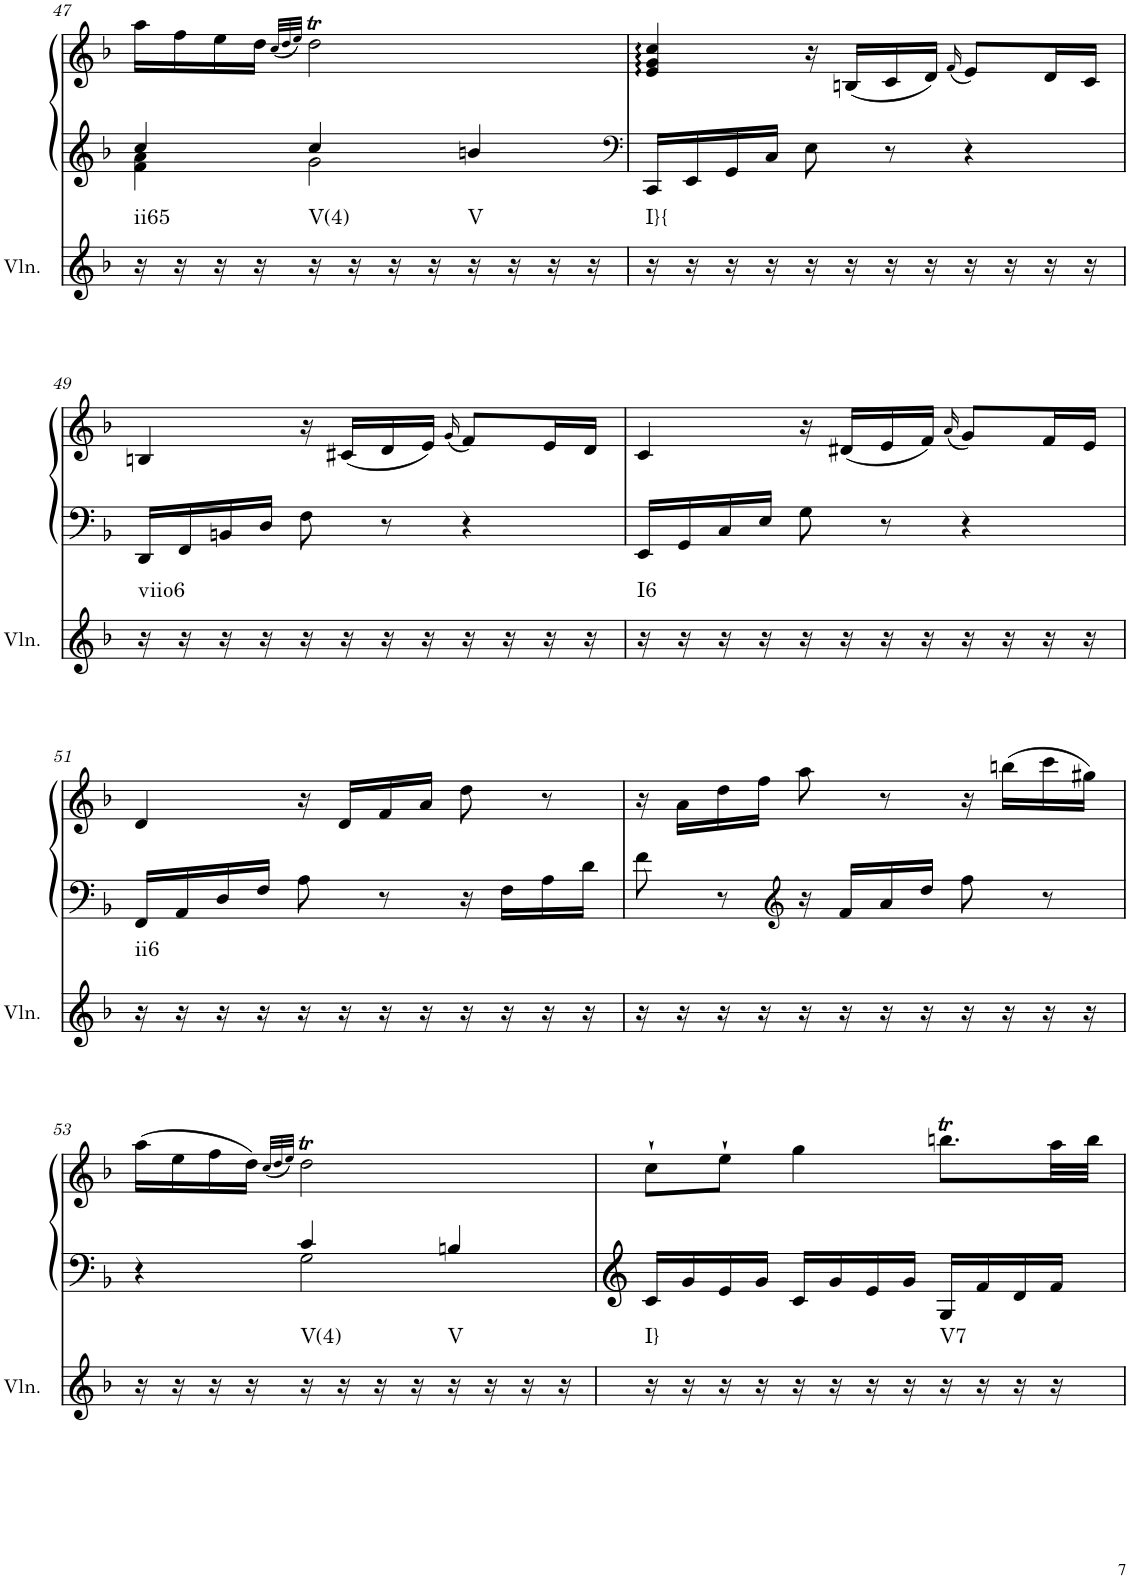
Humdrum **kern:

**kern	**harte	**kern	**kern
*part2	*part2	*part1	*part1
*staff3	*	*staff2	*staff1
*I"Violin	*	*I"Klavier linke Hand	*
*I'Vln.	*	*	*
!!LO:PB:g=z
*clefG2	*	*clefF4	*clefG2
*k[b-]	*	*k[b-]	*k[b-]
*M3/4	*	*M3/4	*M3/4
=47	=47	=47	=47
*	*	*^	*
!	!LO:H:kt=ii65	!	!	!
16r	N	4cc/	4f\ 4a\	16aa\LL
16r	.	.	.	16ff\
16r	.	.	.	16ee\
16r	.	.	.	16dd\JJ
.	.	.	.	(32qcc/LLL
.	.	.	.	32qdd/
.	.	.	.	32qee/JJJ)
!	!LO:H:kt=V(4)	!	!	!
16r	N	4cc/	2g\	2ddT\
16r	.	.	.	.
16r	.	.	.	.
16r	.	.	.	.
!	!LO:H:kt=V	!	!	!
16r	N	4bn/	.	.
16r	.	.	.	.
16r	.	.	.	.
16r	.	.	.	.
*	*	*v	*v	*
=48	=48	=48	=48
*	*	*clefF4	*
!	!LO:H:kt=I}{	!	!
16r	N	16CC/LL	4e/ 4g/ 4cc/
16r	.	16EE/	.
16r	.	16GG/	.
16r	.	16C/JJ	.
16r	.	8E\	16r
16r	.	.	(16Bn/LL
16r	.	8r	16c/
16r	.	.	16d/JJ)
.	.	.	(16qf/
16r	.	4r	8e/L)
16r	.	.	.
16r	.	.	16d/L
16r	.	.	16c/JJ
!!LO:LB:g=z
=49	=49	=49	=49
!	!LO:H:kt=viio6	!	!
16r	N	16DD/LL	4Bn/
16r	.	16FF/	.
16r	.	16BBn/	.
16r	.	16D/JJ	.
16r	.	8F\	16r
16r	.	.	(16c#X/LL
16r	.	8r	16d/
16r	.	.	16e/JJ)
.	.	.	(16qg/
16r	.	4r	8f/L)
16r	.	.	.
16r	.	.	16e/L
16r	.	.	16d/JJ
=50	=50	=50	=50
!	!LO:H:kt=I6	!	!
16r	N	16EE/LL	4c/
16r	.	16GG/	.
16r	.	16C/	.
16r	.	16E/JJ	.
16r	.	8G\	16r
16r	.	.	(16d#X/LL
16r	.	8r	16e/
16r	.	.	16f/JJ)
.	.	.	(16qa/
16r	.	4r	8g/L)
16r	.	.	.
16r	.	.	16f/L
16r	.	.	16e/JJ
!!LO:LB:g=z
=51	=51	=51	=51
!	!LO:H:kt=ii6	!	!
16r	N	16FF/LL	4d/
16r	.	16AA/	.
16r	.	16D/	.
16r	.	16F/JJ	.
16r	.	8A\	16r
16r	.	.	16d/LL
16r	.	8r	16f/
16r	.	.	16a/JJ
16r	.	16r	8dd\
16r	.	16F\LL	.
16r	.	16A\	8r
16r	.	16d\JJ	.
=52	=52	=52	=52
16r	.	8f\	16r
16r	.	.	16a\LL
16r	.	8r	16dd\
16r	.	.	16ff\JJ
*	*	*clefG2	*
16r	.	16r	8aa\
16r	.	16f/LL	.
16r	.	16a/	8r
16r	.	16dd/JJ	.
16r	.	8ff\	16r
16r	.	.	(16bbn\LL
16r	.	8r	16ccc\
16r	.	.	16gg#X\JJ)
!!LO:LB:g=z
=53	=53	=53	=53
*	*	*^	*
16r	.	4r	4ryy	(16aa\LL
16r	.	.	.	16ee\
16r	.	.	.	16ff\
16r	.	.	.	16dd\JJ)
.	.	.	.	(32qcc/LLL
.	.	.	.	32qdd/
.	.	.	.	32qee/JJJ)
!	!LO:H:kt=V(4)	!	!	!
16r	N	4c/	2G\	2ddT\
16r	.	.	.	.
16r	.	.	.	.
16r	.	.	.	.
!	!LO:H:kt=V	!	!	!
16r	N	4Bn/	.	.
16r	.	.	.	.
16r	.	.	.	.
16r	.	.	.	.
*	*	*v	*v	*
=54	=54	=54	=54
!	!LO:H:kt=I}	!	!
16r	N	16c/LL	8cc`\L
16r	.	16g/	.
16r	.	16e/	8ee`\J
16r	.	16g/JJ	.
16r	.	16c/LL	4gg\
16r	.	16g/	.
16r	.	16e/	.
16r	.	16g/JJ	.
!	!LO:H:kt=V7	!	!
16r	N	16G/LL	8.bbnt\L
16r	.	16f/	.
16r	.	16d/	.
16r	.	16f/JJ	32aa\LL
.	.	.	32bb\JJJ
=	=	=	=
*-	*-	*-	*-
